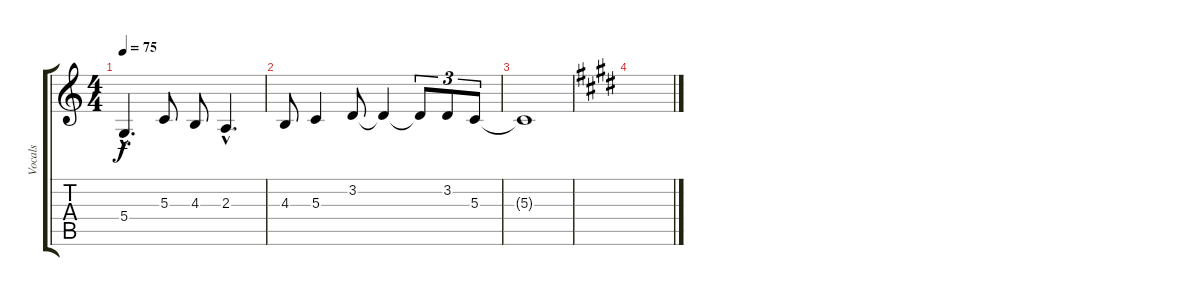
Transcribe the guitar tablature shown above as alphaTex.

\track ("Vocals" "Vocals") {instrument altosax}
\staff {score tabs}
\tuning (E4 B3 G3 D3 A2 E2) {hide}
\ts (4 4)
\tempo 75
\clef g2
\ks c
5.4{hac}.4{d dy f} 5.3.8 4.3.8 2.3{hac}.4{d} |
4.3.8 5.3.4 3.2.8 3.2{t}.4 3.2{t}.8{tu (3 2)} 3.2.8{tu (3 2)} 5.3.8{tu (3 2)} |
5.3{t}.1 |
\ks e
